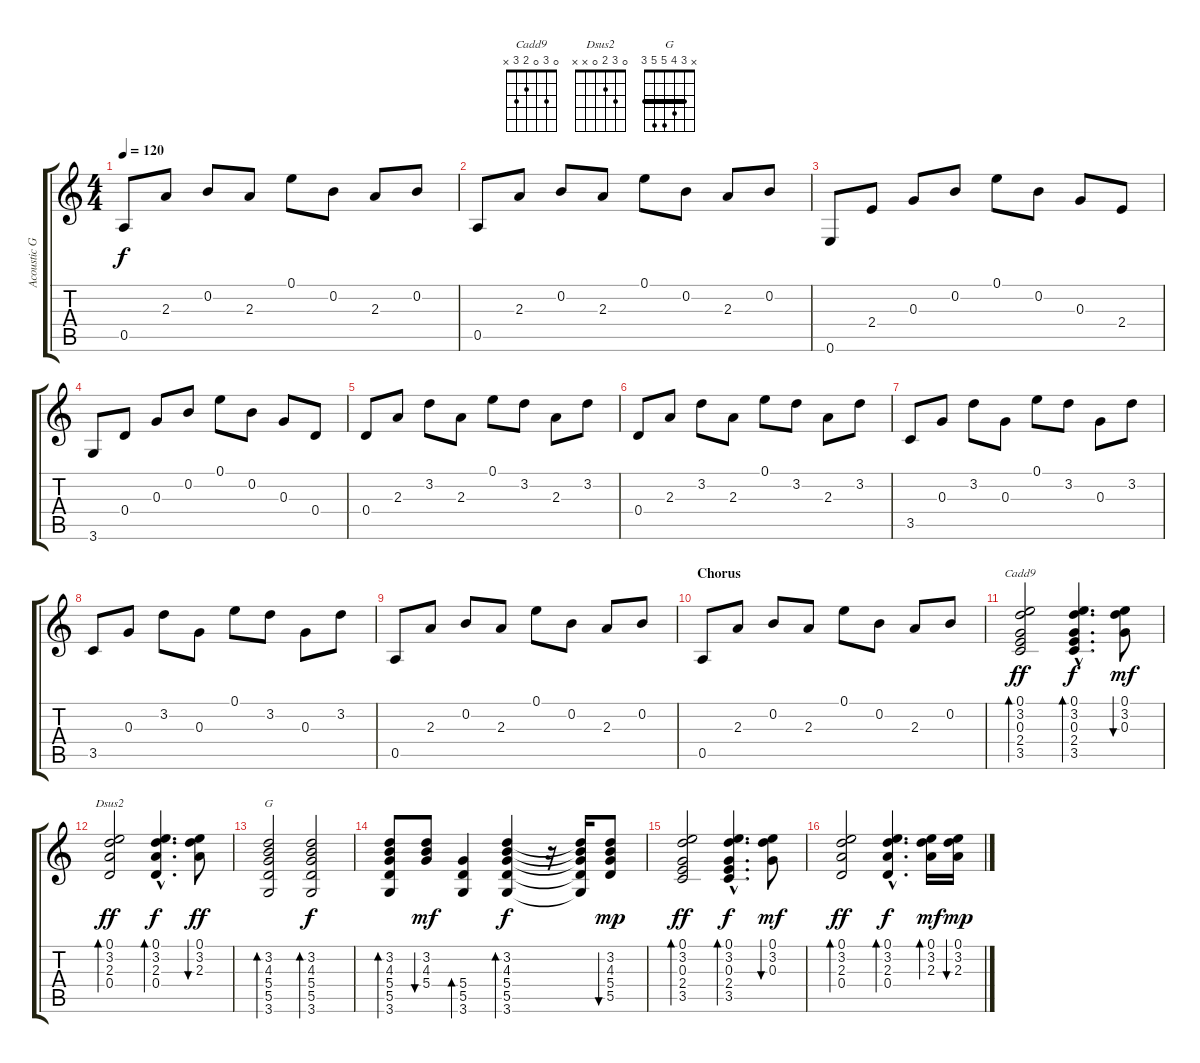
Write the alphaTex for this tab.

\track ("Acoustic Guitar" "Acoustic G") {instrument acousticguitarsteel}
\staff {score tabs}
\tuning (E4 B3 G3 D3 A2 E2) {hide}
\chord ("Cadd9" 0 3 0 2 3 x)
\chord ("Dsus2" 0 3 2 0 x x)
\chord ("G" x 3 4 5 5 3) {barre 3}
\ts (4 4)
\tempo 120
\clef g2
\ks c
0.5.8{dy f} 2.3.8 0.2.8 2.3.8 0.1.8 0.2.8 2.3.8 0.2.8 |
0.5.8 2.3.8 0.2.8 2.3.8 0.1.8 0.2.8 2.3.8 0.2.8 |
0.6.8 2.4.8 0.3.8 0.2.8 0.1.8 0.2.8 0.3.8 2.4.8 |
3.6.8 0.4.8 0.3.8 0.2.8 0.1.8 0.2.8 0.3.8 0.4.8 |
0.4.8 2.3.8 3.2.8 2.3.8 0.1.8 3.2.8 2.3.8 3.2.8 |
0.4.8 2.3.8 3.2.8 2.3.8 0.1.8 3.2.8 2.3.8 3.2.8 |
3.5.8 0.3.8 3.2.8 0.3.8 0.1.8 3.2.8 0.3.8 3.2.8 |
3.5.8 0.3.8 3.2.8 0.3.8 0.1.8 3.2.8 0.3.8 3.2.8 |
0.5.8 2.3.8 0.2.8 2.3.8 0.1.8 0.2.8 2.3.8 0.2.8 |
\section ("" "Chorus")
0.5.8 2.3.8 0.2.8 2.3.8 0.1.8 0.2.8 2.3.8 0.2.8 |
(0.1 3.2 0.3 2.4 3.5).2{bd 60 ch "Cadd9" dy ff} (0.1{hac} 3.2{hac} 0.3{hac} 2.4{hac} 3.5{hac}).4{d bd 60 dy f} (0.1 3.2 0.3).8{bu 60 dy mf} |
(0.1 3.2 2.3 0.4).2{bd 60 ch "Dsus2" dy ff} (0.1{hac} 3.2{hac} 2.3{hac} 0.4{hac}).4{d bd 60 dy f} (0.1 3.2 2.3).8{bu 60 dy ff} |
(3.2 4.3 5.4 5.5 3.6).2{bd 60 ch "G"} (3.2 4.3 5.4 5.5 3.6).2{bd 60 dy f} |
(3.2 4.3 5.4 5.5 3.6).8{bd 60} (3.2 4.3 5.4).8{bu 60 dy mf} (5.4 5.5 3.6).4{bd 60} (3.2 4.3 5.4 5.5 3.6).4{bd 60 dy f} r.16 (3.2{t} 4.3{t} 5.4{t} 5.5{t} 3.6{t}).16 (3.2 4.3 5.4 5.5).8{bu 60 dy mp} |
(0.1 3.2 0.3 2.4 3.5).2{bd 60 dy ff} (0.1{hac} 3.2{hac} 0.3{hac} 2.4{hac} 3.5{hac}).4{d bd 60 dy f} (0.1 3.2 0.3).8{bu 60 dy mf} |
(0.1 3.2 2.3 0.4).2{bd 60 dy ff} (0.1{hac} 3.2{hac} 2.3{hac} 0.4{hac}).4{d bd 60 dy f} (0.1 3.2 2.3).16{bd 60 dy mf} (0.1 3.2 2.3).16{bu 60 dy mp}
